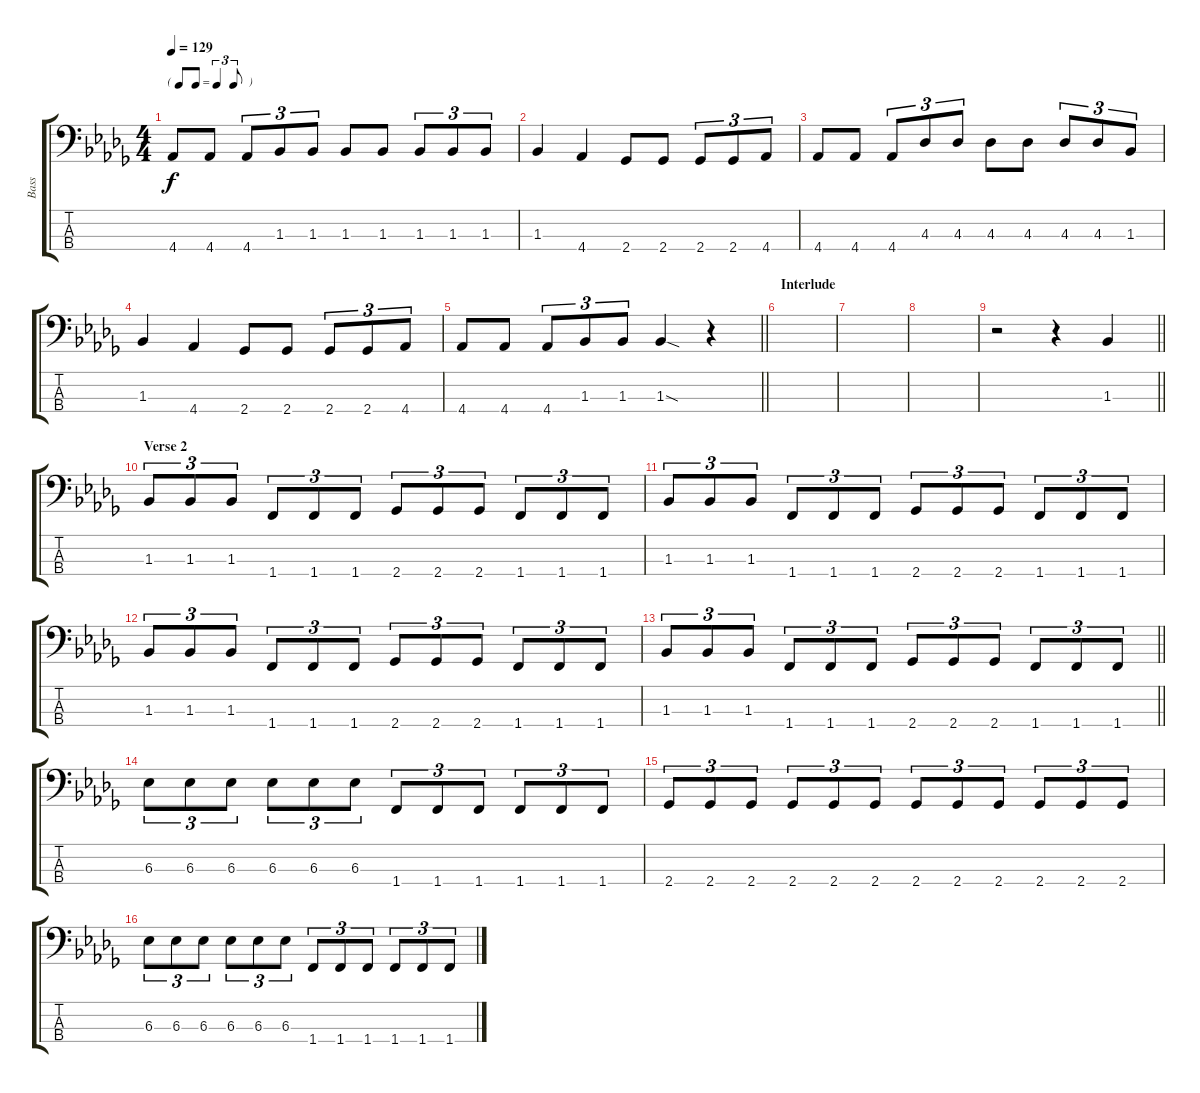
\track ("Bass" "Bass") {instrument electricbassfinger}
\staff {score tabs}
\tuning (G2 D2 A1 E1) {hide}
\ts (4 4)
\tf triplet8th
\tempo 129
\clef f4
\ks db
4.4.8{dy f} 4.4.8 4.4.8{tu (3 2)} 1.3.8{tu (3 2)} 1.3.8{tu (3 2)} 1.3.8 1.3.8 1.3.8{tu (3 2)} 1.3.8{tu (3 2)} 1.3.8{tu (3 2)} |
1.3.4 4.4.4 2.4.8 2.4.8 2.4.8{tu (3 2)} 2.4.8{tu (3 2)} 4.4.8{tu (3 2)} |
4.4.8 4.4.8 4.4.8{tu (3 2)} 4.3.8{tu (3 2)} 4.3.8{tu (3 2)} 4.3.8 4.3.8 4.3.8{tu (3 2)} 4.3.8{tu (3 2)} 1.3.8{tu (3 2)} |
1.3.4 4.4.4 2.4.8 2.4.8 2.4.8{tu (3 2)} 2.4.8{tu (3 2)} 4.4.8{tu (3 2)} |
\barLineRight lightlight
4.4.8 4.4.8 4.4.8{tu (3 2)} 1.3.8{tu (3 2)} 1.3.8{tu (3 2)} 1.3{sod}.4 r.4 |
\section ("" "Interlude")
|
|
|
\barLineRight lightlight
r.2 r.4 1.3.4 |
\section ("" "Verse 2")
1.3.8{tu (3 2)} 1.3.8{tu (3 2)} 1.3.8{tu (3 2)} 1.4.8{tu (3 2)} 1.4.8{tu (3 2)} 1.4.8{tu (3 2)} 2.4.8{tu (3 2)} 2.4.8{tu (3 2)} 2.4.8{tu (3 2)} 1.4.8{tu (3 2)} 1.4.8{tu (3 2)} 1.4.8{tu (3 2)} |
1.3.8{tu (3 2)} 1.3.8{tu (3 2)} 1.3.8{tu (3 2)} 1.4.8{tu (3 2)} 1.4.8{tu (3 2)} 1.4.8{tu (3 2)} 2.4.8{tu (3 2)} 2.4.8{tu (3 2)} 2.4.8{tu (3 2)} 1.4.8{tu (3 2)} 1.4.8{tu (3 2)} 1.4.8{tu (3 2)} |
1.3.8{tu (3 2)} 1.3.8{tu (3 2)} 1.3.8{tu (3 2)} 1.4.8{tu (3 2)} 1.4.8{tu (3 2)} 1.4.8{tu (3 2)} 2.4.8{tu (3 2)} 2.4.8{tu (3 2)} 2.4.8{tu (3 2)} 1.4.8{tu (3 2)} 1.4.8{tu (3 2)} 1.4.8{tu (3 2)} |
\barLineRight lightlight
1.3.8{tu (3 2)} 1.3.8{tu (3 2)} 1.3.8{tu (3 2)} 1.4.8{tu (3 2)} 1.4.8{tu (3 2)} 1.4.8{tu (3 2)} 2.4.8{tu (3 2)} 2.4.8{tu (3 2)} 2.4.8{tu (3 2)} 1.4.8{tu (3 2)} 1.4.8{tu (3 2)} 1.4.8{tu (3 2)} |
6.3.8{tu (3 2)} 6.3.8{tu (3 2)} 6.3.8{tu (3 2)} 6.3.8{tu (3 2)} 6.3.8{tu (3 2)} 6.3.8{tu (3 2)} 1.4.8{tu (3 2)} 1.4.8{tu (3 2)} 1.4.8{tu (3 2)} 1.4.8{tu (3 2)} 1.4.8{tu (3 2)} 1.4.8{tu (3 2)} |
2.4.8{tu (3 2)} 2.4.8{tu (3 2)} 2.4.8{tu (3 2)} 2.4.8{tu (3 2)} 2.4.8{tu (3 2)} 2.4.8{tu (3 2)} 2.4.8{tu (3 2)} 2.4.8{tu (3 2)} 2.4.8{tu (3 2)} 2.4.8{tu (3 2)} 2.4.8{tu (3 2)} 2.4.8{tu (3 2)} |
6.3.8{tu (3 2)} 6.3.8{tu (3 2)} 6.3.8{tu (3 2)} 6.3.8{tu (3 2)} 6.3.8{tu (3 2)} 6.3.8{tu (3 2)} 1.4.8{tu (3 2)} 1.4.8{tu (3 2)} 1.4.8{tu (3 2)} 1.4.8{tu (3 2)} 1.4.8{tu (3 2)} 1.4.8{tu (3 2)}
